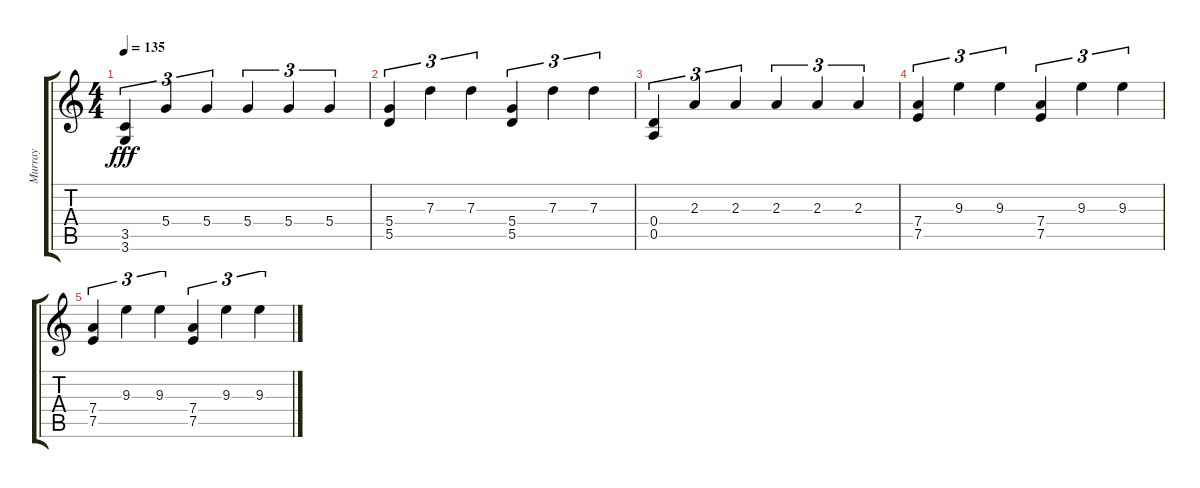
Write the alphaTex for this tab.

\track ("Murray" "Murray") {instrument distortionguitar}
\staff {score tabs}
\tuning (E4 B3 G3 D3 A2 E2) {hide}
\ts (4 4)
\tempo 135
\clef g2
\ks c
(3.5 3.6).4{tu (3 2) dy fff} 5.4.4{tu (3 2)} 5.4.4{tu (3 2)} 5.4.4{tu (3 2)} 5.4.4{tu (3 2)} 5.4.4{tu (3 2)} |
(5.4 5.5).4{tu (3 2)} 7.3.4{tu (3 2)} 7.3.4{tu (3 2)} (5.4 5.5).4{tu (3 2)} 7.3.4{tu (3 2)} 7.3.4{tu (3 2)} |
(0.4 0.5).4{tu (3 2)} 2.3.4{tu (3 2)} 2.3.4{tu (3 2)} 2.3.4{tu (3 2)} 2.3.4{tu (3 2)} 2.3.4{tu (3 2)} |
(7.4 7.5).4{tu (3 2)} 9.3.4{tu (3 2)} 9.3.4{tu (3 2)} (7.4 7.5).4{tu (3 2)} 9.3.4{tu (3 2)} 9.3.4{tu (3 2)} |
(7.4 7.5).4{tu (3 2)} 9.3.4{tu (3 2)} 9.3.4{tu (3 2)} (7.4 7.5).4{tu (3 2)} 9.3.4{tu (3 2)} 9.3.4{tu (3 2)}
